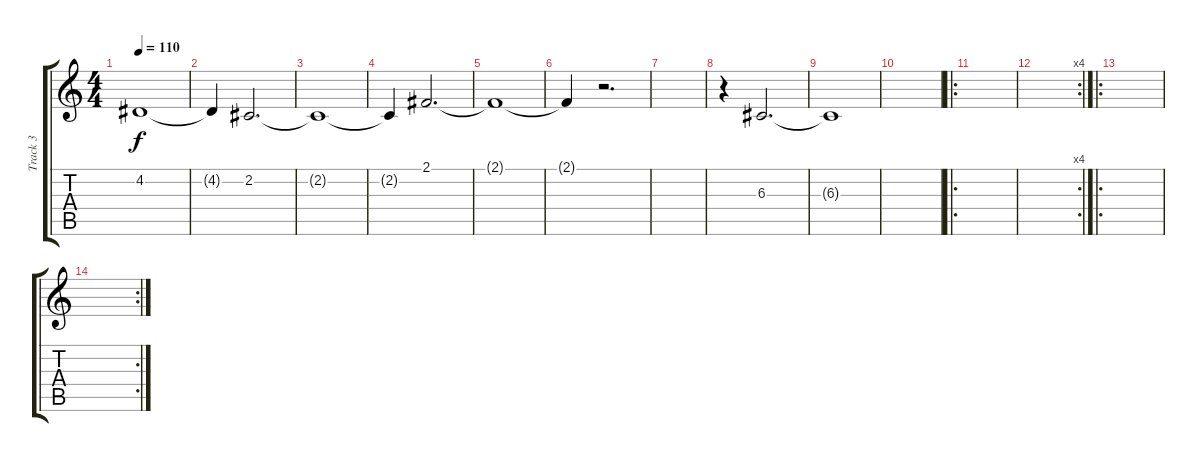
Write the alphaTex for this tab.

\track ("Track 3" "Track 3") {instrument stringensemble2}
\staff {score tabs}
\tuning (E4 B3 G3 D3 A2 E2) {hide}
\ts (4 4)
\tempo 110
\clef g2
\ks c
4.2{t}.1{dy f} |
4.2{t}.4 2.2.2{d} |
2.2{t}.1 |
2.2{t}.4 2.1.2{d} |
2.1{t}.1 |
2.1{t}.4 r.2{d} |
|
r.4 6.3.2{d} |
6.3{t}.1 |
|
\ro
|
\rc 4
|
\ro
|
\rc 2
